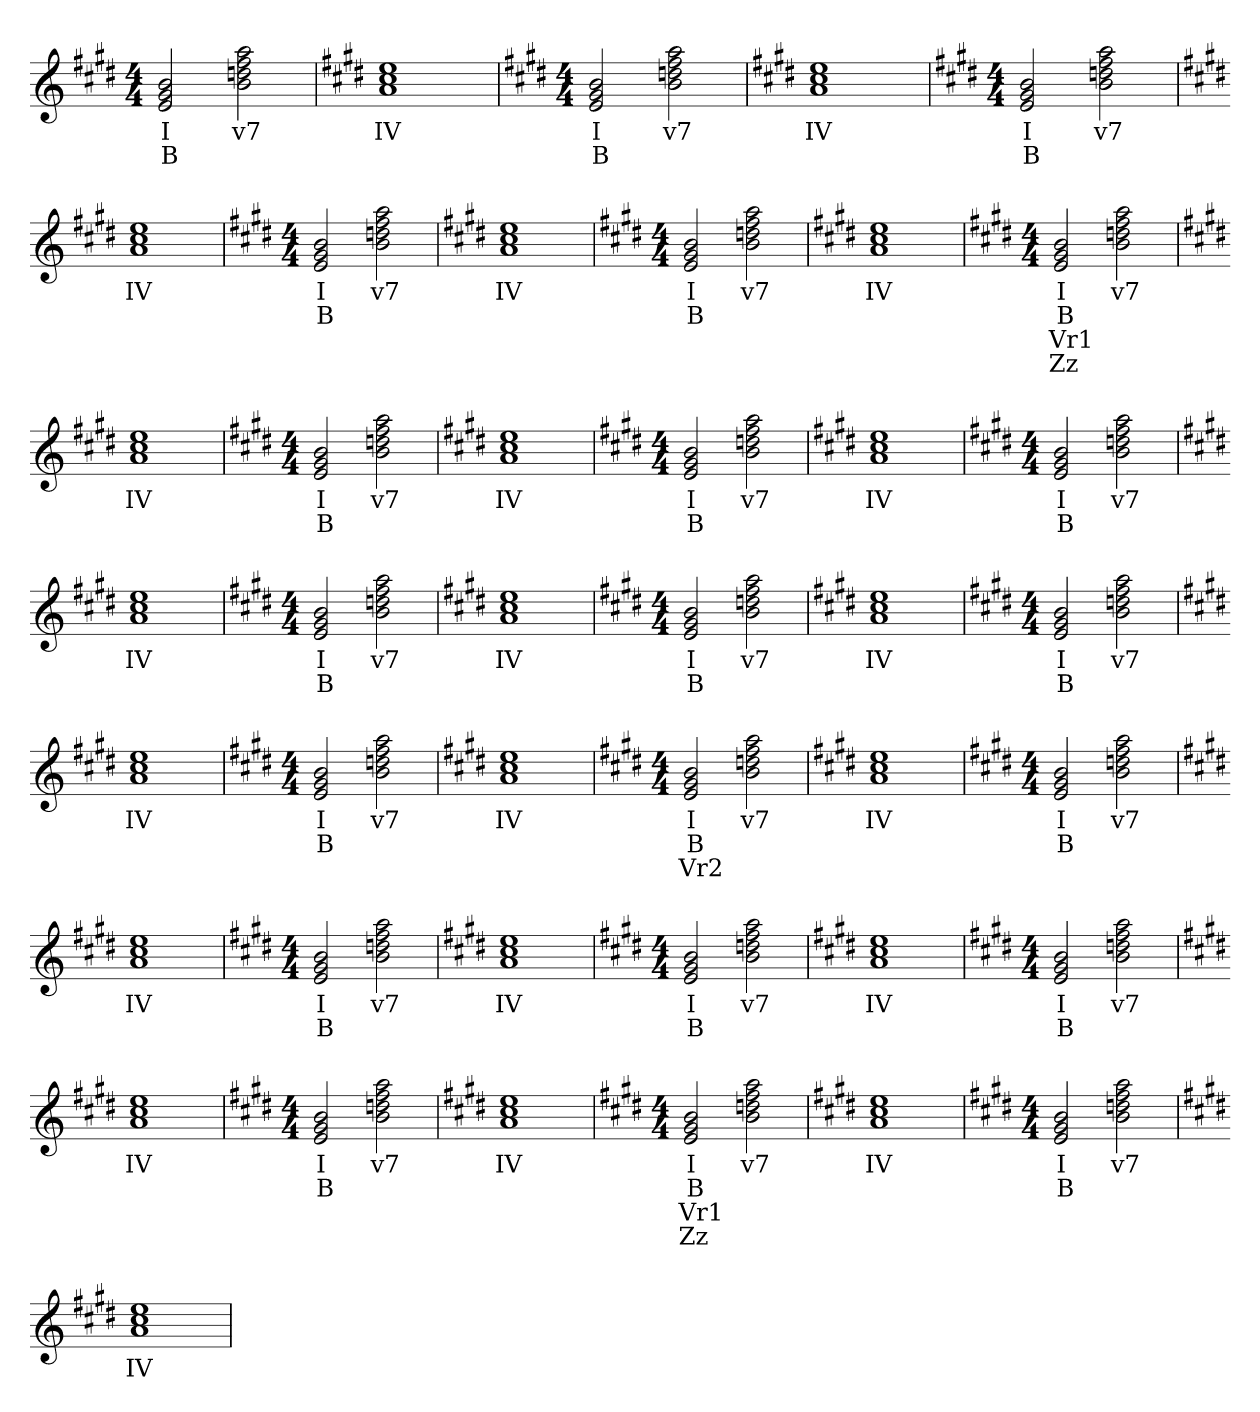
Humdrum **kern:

**kern	**text	**text	**text	**text
*part1	*part1	*part1	*part1	*part1
*staff1	*staff1	*staff1	*staff1	*staff1
*k[f#c#g#d#]	*	*	*	*
*E:	*	*	*	*
*M4/4	*	*	*	*
=	=	=	=	=
2e 2g# 2b	I	B	.	.
2b 2ddn 2ff# 2aa	v7	.	.	.
=	=	=	=	=
*k[f#c#g#d#]	*	*	*	*
*E:	*	*	*	*
1a 1cc# 1ee	IV	.	.	.
=	=	=	=	=
*k[f#c#g#d#]	*	*	*	*
*E:	*	*	*	*
*M4/4	*	*	*	*
2e 2g# 2b	I	B	.	.
2b 2ddn 2ff# 2aa	v7	.	.	.
=	=	=	=	=
*k[f#c#g#d#]	*	*	*	*
*E:	*	*	*	*
1a 1cc# 1ee	IV	.	.	.
=	=	=	=	=
*k[f#c#g#d#]	*	*	*	*
*E:	*	*	*	*
*M4/4	*	*	*	*
2e 2g# 2b	I	B	.	.
2b 2ddn 2ff# 2aa	v7	.	.	.
=	=	=	=	=
*k[f#c#g#d#]	*	*	*	*
*E:	*	*	*	*
1a 1cc# 1ee	IV	.	.	.
=	=	=	=	=
*k[f#c#g#d#]	*	*	*	*
*E:	*	*	*	*
*M4/4	*	*	*	*
2e 2g# 2b	I	B	.	.
2b 2ddn 2ff# 2aa	v7	.	.	.
=	=	=	=	=
*k[f#c#g#d#]	*	*	*	*
*E:	*	*	*	*
1a 1cc# 1ee	IV	.	.	.
=	=	=	=	=
*k[f#c#g#d#]	*	*	*	*
*E:	*	*	*	*
*M4/4	*	*	*	*
2e 2g# 2b	I	B	.	.
2b 2ddn 2ff# 2aa	v7	.	.	.
=	=	=	=	=
*k[f#c#g#d#]	*	*	*	*
*E:	*	*	*	*
1a 1cc# 1ee	IV	.	.	.
=	=	=	=	=
*k[f#c#g#d#]	*	*	*	*
*E:	*	*	*	*
*M4/4	*	*	*	*
2e 2g# 2b	I	B	Vr1	Zz
2b 2ddn 2ff# 2aa	v7	.	.	.
=	=	=	=	=
*k[f#c#g#d#]	*	*	*	*
*E:	*	*	*	*
1a 1cc# 1ee	IV	.	.	.
=	=	=	=	=
*k[f#c#g#d#]	*	*	*	*
*E:	*	*	*	*
*M4/4	*	*	*	*
2e 2g# 2b	I	B	.	.
2b 2ddn 2ff# 2aa	v7	.	.	.
=	=	=	=	=
*k[f#c#g#d#]	*	*	*	*
*E:	*	*	*	*
1a 1cc# 1ee	IV	.	.	.
=	=	=	=	=
*k[f#c#g#d#]	*	*	*	*
*E:	*	*	*	*
*M4/4	*	*	*	*
2e 2g# 2b	I	B	.	.
2b 2ddn 2ff# 2aa	v7	.	.	.
=	=	=	=	=
*k[f#c#g#d#]	*	*	*	*
*E:	*	*	*	*
1a 1cc# 1ee	IV	.	.	.
=	=	=	=	=
*k[f#c#g#d#]	*	*	*	*
*E:	*	*	*	*
*M4/4	*	*	*	*
2e 2g# 2b	I	B	.	.
2b 2ddn 2ff# 2aa	v7	.	.	.
=	=	=	=	=
*k[f#c#g#d#]	*	*	*	*
*E:	*	*	*	*
1a 1cc# 1ee	IV	.	.	.
=	=	=	=	=
*k[f#c#g#d#]	*	*	*	*
*E:	*	*	*	*
*M4/4	*	*	*	*
2e 2g# 2b	I	B	.	.
2b 2ddn 2ff# 2aa	v7	.	.	.
=	=	=	=	=
*k[f#c#g#d#]	*	*	*	*
*E:	*	*	*	*
1a 1cc# 1ee	IV	.	.	.
=	=	=	=	=
*k[f#c#g#d#]	*	*	*	*
*E:	*	*	*	*
*M4/4	*	*	*	*
2e 2g# 2b	I	B	.	.
2b 2ddn 2ff# 2aa	v7	.	.	.
=	=	=	=	=
*k[f#c#g#d#]	*	*	*	*
*E:	*	*	*	*
1a 1cc# 1ee	IV	.	.	.
=	=	=	=	=
*k[f#c#g#d#]	*	*	*	*
*E:	*	*	*	*
*M4/4	*	*	*	*
2e 2g# 2b	I	B	.	.
2b 2ddn 2ff# 2aa	v7	.	.	.
=	=	=	=	=
*k[f#c#g#d#]	*	*	*	*
*E:	*	*	*	*
1a 1cc# 1ee	IV	.	.	.
=	=	=	=	=
*k[f#c#g#d#]	*	*	*	*
*E:	*	*	*	*
*M4/4	*	*	*	*
2e 2g# 2b	I	B	.	.
2b 2ddn 2ff# 2aa	v7	.	.	.
=	=	=	=	=
*k[f#c#g#d#]	*	*	*	*
*E:	*	*	*	*
1a 1cc# 1ee	IV	.	.	.
=	=	=	=	=
*k[f#c#g#d#]	*	*	*	*
*E:	*	*	*	*
*M4/4	*	*	*	*
2e 2g# 2b	I	B	Vr2	.
2b 2ddn 2ff# 2aa	v7	.	.	.
=	=	=	=	=
*k[f#c#g#d#]	*	*	*	*
*E:	*	*	*	*
1a 1cc# 1ee	IV	.	.	.
=	=	=	=	=
*k[f#c#g#d#]	*	*	*	*
*E:	*	*	*	*
*M4/4	*	*	*	*
2e 2g# 2b	I	B	.	.
2b 2ddn 2ff# 2aa	v7	.	.	.
=	=	=	=	=
*k[f#c#g#d#]	*	*	*	*
*E:	*	*	*	*
1a 1cc# 1ee	IV	.	.	.
=	=	=	=	=
*k[f#c#g#d#]	*	*	*	*
*E:	*	*	*	*
*M4/4	*	*	*	*
2e 2g# 2b	I	B	.	.
2b 2ddn 2ff# 2aa	v7	.	.	.
=	=	=	=	=
*k[f#c#g#d#]	*	*	*	*
*E:	*	*	*	*
1a 1cc# 1ee	IV	.	.	.
=	=	=	=	=
*k[f#c#g#d#]	*	*	*	*
*E:	*	*	*	*
*M4/4	*	*	*	*
2e 2g# 2b	I	B	.	.
2b 2ddn 2ff# 2aa	v7	.	.	.
=	=	=	=	=
*k[f#c#g#d#]	*	*	*	*
*E:	*	*	*	*
1a 1cc# 1ee	IV	.	.	.
=	=	=	=	=
*k[f#c#g#d#]	*	*	*	*
*E:	*	*	*	*
*M4/4	*	*	*	*
2e 2g# 2b	I	B	.	.
2b 2ddn 2ff# 2aa	v7	.	.	.
=	=	=	=	=
*k[f#c#g#d#]	*	*	*	*
*E:	*	*	*	*
1a 1cc# 1ee	IV	.	.	.
=	=	=	=	=
*k[f#c#g#d#]	*	*	*	*
*E:	*	*	*	*
*M4/4	*	*	*	*
2e 2g# 2b	I	B	.	.
2b 2ddn 2ff# 2aa	v7	.	.	.
=	=	=	=	=
*k[f#c#g#d#]	*	*	*	*
*E:	*	*	*	*
1a 1cc# 1ee	IV	.	.	.
=	=	=	=	=
*k[f#c#g#d#]	*	*	*	*
*E:	*	*	*	*
*M4/4	*	*	*	*
2e 2g# 2b	I	B	Vr1	Zz
2b 2ddn 2ff# 2aa	v7	.	.	.
=	=	=	=	=
*k[f#c#g#d#]	*	*	*	*
*E:	*	*	*	*
1a 1cc# 1ee	IV	.	.	.
=	=	=	=	=
*k[f#c#g#d#]	*	*	*	*
*E:	*	*	*	*
*M4/4	*	*	*	*
2e 2g# 2b	I	B	.	.
2b 2ddn 2ff# 2aa	v7	.	.	.
=	=	=	=	=
*k[f#c#g#d#]	*	*	*	*
*E:	*	*	*	*
1a 1cc# 1ee	IV	.	.	.
=	=	=	=	=
*-	*-	*-	*-	*-
